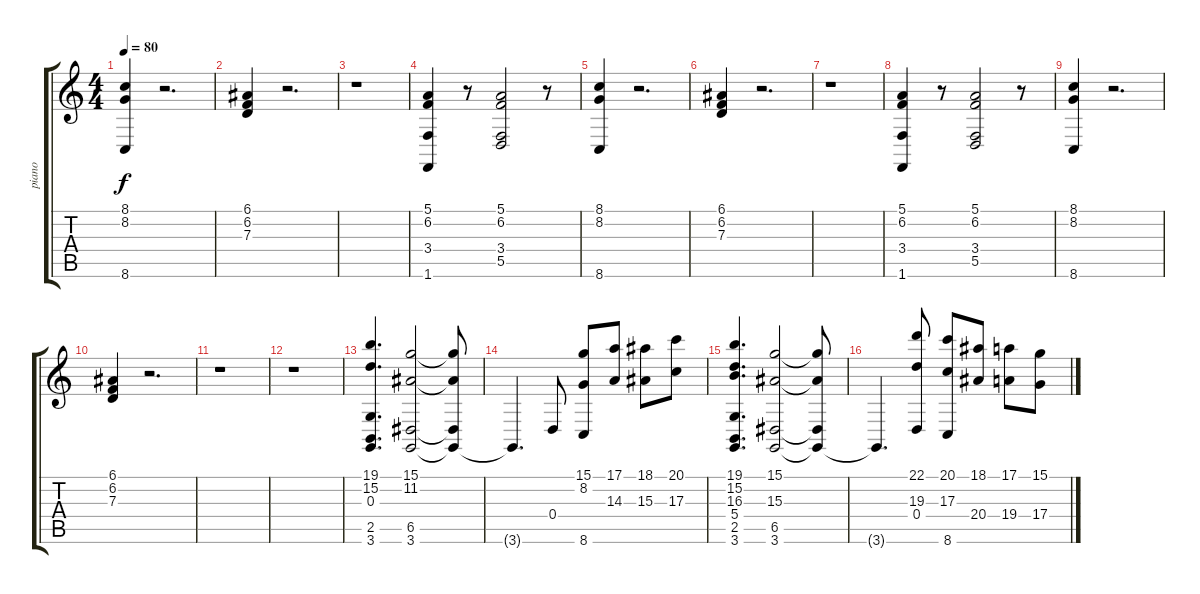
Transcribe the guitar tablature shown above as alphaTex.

\track ("piano" "piano") {instrument electricgrandpiano}
\staff {score tabs}
\tuning (E4 B3 G3 D3 A2 E2) {hide}
\ts (4 4)
\tempo 80
\clef g2
\ks c
(8.1 8.2 8.6).4{dy f} r.2{d} |
(6.1 6.2 7.3).4 r.2{d} |
r.1 |
(5.1 6.2 3.4 1.6).4 r.8 (5.1 6.2 3.4 5.5).2 r.8 |
(8.1 8.2 8.6).4 r.2{d} |
(6.1 6.2 7.3).4 r.2{d} |
r.1 |
(5.1 6.2 3.4 1.6).4 r.8 (5.1 6.2 3.4 5.5).2 r.8 |
(8.1 8.2 8.6).4 r.2{d} |
(6.1 6.2 7.3).4 r.2{d} |
r.1 |
r.1 |
(19.1 15.2 0.3 2.5 3.6).4{d} (15.1 11.2 6.5 3.6).2 (15.1{t} 11.2{t} 6.5{t} 3.6{t}).8 |
3.6{t}.4{d} 0.4.8 (15.1 8.2 8.6).8 (17.1 14.3).8 (18.1 15.3).8 (20.1 17.3).8 |
(19.1 15.2 16.3 5.4 2.5 3.6).4{d} (15.1 15.3 6.5 3.6).2 (15.1{t} 15.3{t} 6.5{t} 3.6{t}).8 |
3.6{t}.4{d} (22.1 19.3 0.4).8 (20.1 17.3 8.6).8 (18.1 20.4).8 (17.1 19.4).8 (15.1 17.4).8
